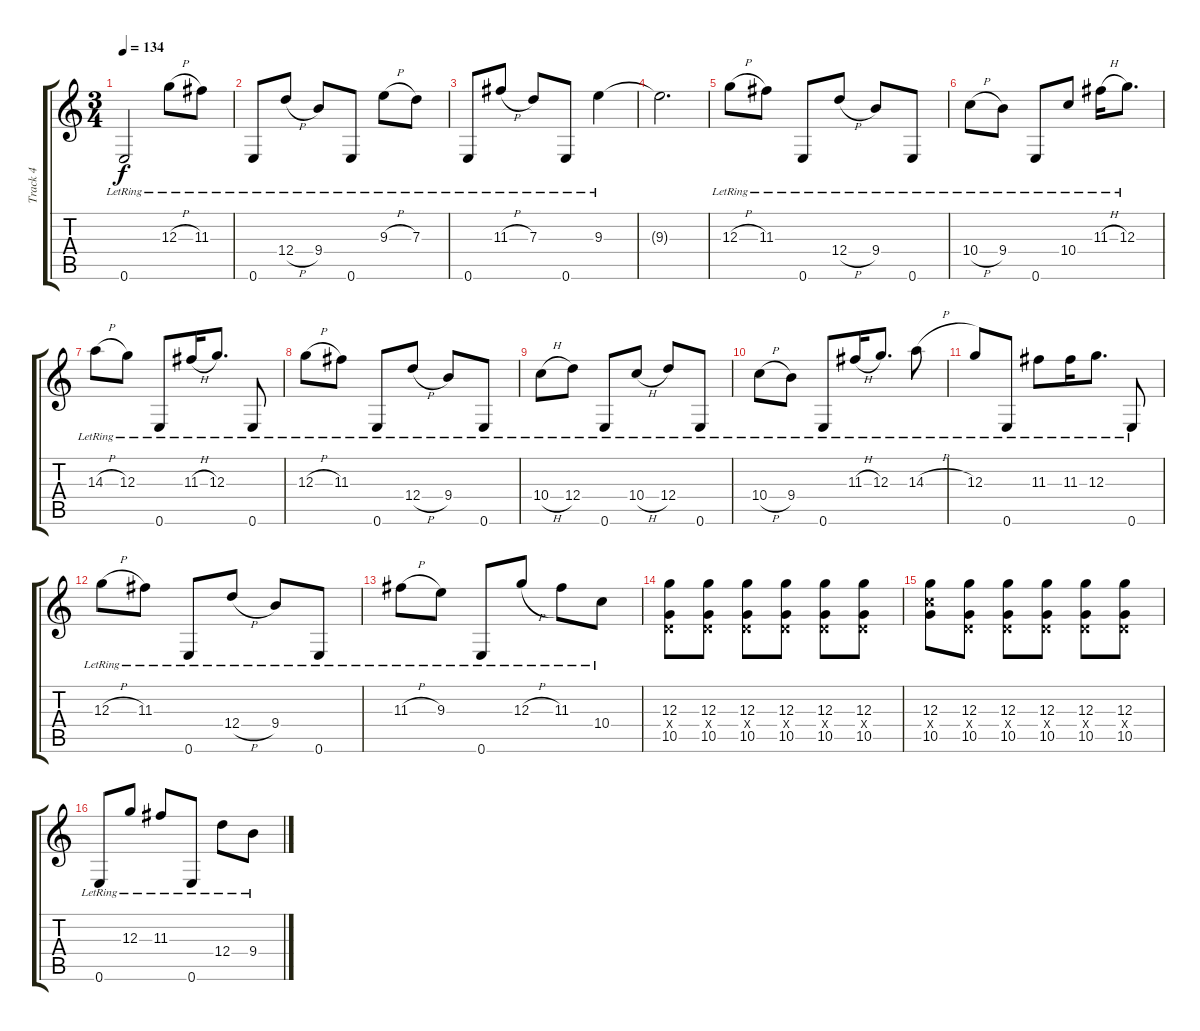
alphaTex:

\track ("Track 4" "Track 4") {instrument distortionguitar}
\staff {score tabs}
\tuning (E4 B3 G3 D3 A2 E2) {hide}
\ts (3 4)
\tempo 134
\clef g2
\ks c
0.6{lr}.2{dy f} 12.3{h lr}.8 11.3{lr}.8 |
0.6{lr}.8 12.4{h lr}.8 9.4{lr}.8 0.6{lr}.8 9.3{h lr}.8 7.3{lr}.8 |
0.6{lr}.8 11.3{h lr}.8 7.3{lr}.8 0.6{lr}.8 9.3{lr}.4 |
9.3{t}.2{d} |
12.3{h lr}.8 11.3{lr}.8 0.6{lr}.8 12.4{h lr}.8 9.4{lr}.8 0.6{lr}.8 |
10.4{h lr}.8 9.4{lr}.8 0.6{lr}.8 10.4{lr}.8 11.3{h lr}.16 12.3{lr}.8{d} |
14.3{h lr}.8 12.3{lr}.8 0.6{lr}.8 11.3{h lr}.16 12.3{lr}.8{d} 0.6{lr}.8 |
12.3{h lr}.8 11.3{lr}.8 0.6{lr}.8 12.4{h lr}.8 9.4{lr}.8 0.6{lr}.8 |
10.4{h lr}.8 12.4{lr}.8 0.6{lr}.8 10.4{h lr}.8 12.4{lr}.8 0.6{lr}.8 |
10.4{h lr}.8 9.4{lr}.8 0.6{lr}.8 11.3{h lr}.16 12.3{lr}.8{d} 14.3{h lr}.8 |
12.3{lr}.8 0.6{lr}.8 11.3{lr}.8 11.3{lr}.16 12.3{lr}.8{d} 0.6{lr}.8 |
12.3{h lr}.8 11.3{lr}.8 0.6{lr}.8 12.4{h lr}.8 9.4{lr}.8 0.6{lr}.8 |
11.3{h lr}.8 9.3{lr}.8 0.6{lr}.8 12.3{h lr}.8 11.3{lr}.8 10.4{lr}.8 |
(12.3 0.4{x} 10.5).8 (12.3 0.4{x} 10.5).8 (12.3 0.4{x} 10.5).8 (12.3 0.4{x} 10.5).8 (12.3 0.4{x} 10.5).8 (12.3 0.4{x} 10.5).8 |
(12.3 10.4{x} 10.5).8 (12.3 0.4{x} 10.5).8 (12.3 0.4{x} 10.5).8 (12.3 0.4{x} 10.5).8 (12.3 0.4{x} 10.5).8 (12.3 0.4{x} 10.5).8 |
0.6{lr}.8 12.3{lr}.8 11.3{lr}.8 0.6{lr}.8 12.4{lr}.8 9.4{lr}.8
